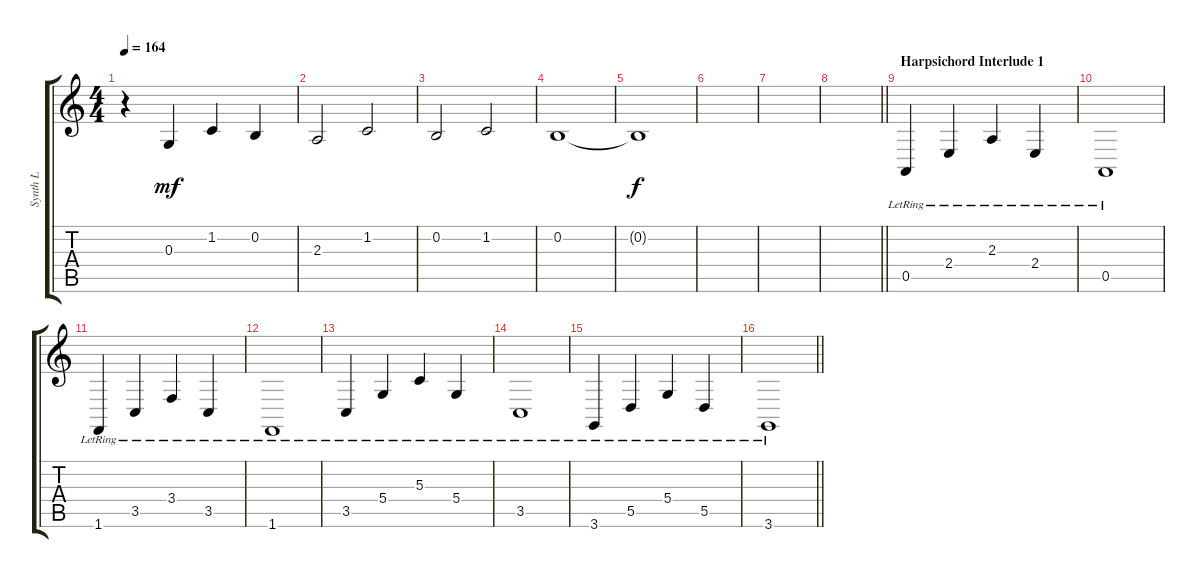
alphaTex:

\track ("Synth L" "Synth L") {instrument lead2sawtooth}
\staff {score tabs}
\tuning (E4 B3 G3 D3 A2 E2) {hide}
\ts (4 4)
\tempo 164
\clef g2
\ks c
r.4{dy mf} 0.3.4 1.2.4 0.2.4 |
2.3.2 1.2.2 |
0.2.2 1.2.2 |
0.2.1 |
0.2{t}.1{dy f} |
|
|
\barLineRight lightlight
|
\section ("" "Harpsichord Interlude 1")
0.5{lr}.4{instrument harpsichord} 2.4{lr}.4 2.3{lr}.4 2.4{lr}.4 |
0.5{lr}.1 |
1.6{lr}.4 3.5{lr}.4 3.4{lr}.4 3.5{lr}.4 |
1.6{lr}.1 |
3.5{lr}.4 5.4{lr}.4 5.3{lr}.4 5.4{lr}.4 |
3.5{lr}.1 |
3.6{lr}.4 5.5{lr}.4 5.4{lr}.4 5.5{lr}.4 |
\barLineRight lightlight
3.6{lr}.1
